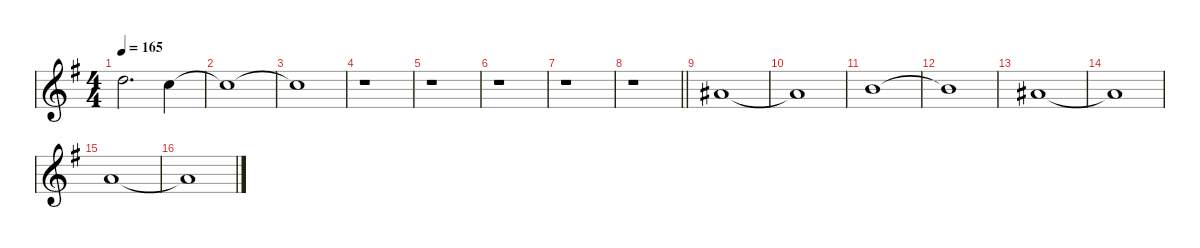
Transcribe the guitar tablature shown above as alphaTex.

\defaultSystemsLayout 4
\hideDynamics
\bracketExtendMode nobrackets
\singleTrackTrackNamePolicy hidden
\multiTrackTrackNamePolicy hidden
\firstSystemTrackNameMode fullname
\firstSystemTrackNameOrientation horizontal
\otherSystemsTrackNameOrientation horizontal
\track ("Devin Townsend (Vocals)" "eh.") {instrument englishhorn}
\staff {score}
\tuning (E4 B3 G3 D3 A2 E2)
\displaytranspose 7
\ts (4 4)
\tempo 165
\clef g2
\ks g
3.1{acc forcenatural}.2{d dy f beam Down} 1.1{acc forcenatural}.4{beam Down} |
1.1{t acc forcenatural}.1{beam Down} |
1.1{t acc forcenatural}.1{beam Down} |
r.1{beam Down} |
r.1{beam Down} |
r.1{beam Down} |
r.1{beam Down} |
\barLineRight lightlight
r.1{beam Down} |
4.2{acc #}.1{beam Up} |
4.2{t acc #}.1{beam Up} |
5.2{acc forcenatural}.1{beam Down} |
5.2{t acc forcenatural}.1{beam Down} |
4.2{acc #}.1{beam Up} |
4.2{t acc #}.1{beam Up} |
3.2{acc forcenatural}.1{beam Up} |
3.2{t acc forcenatural}.1{beam Up}
